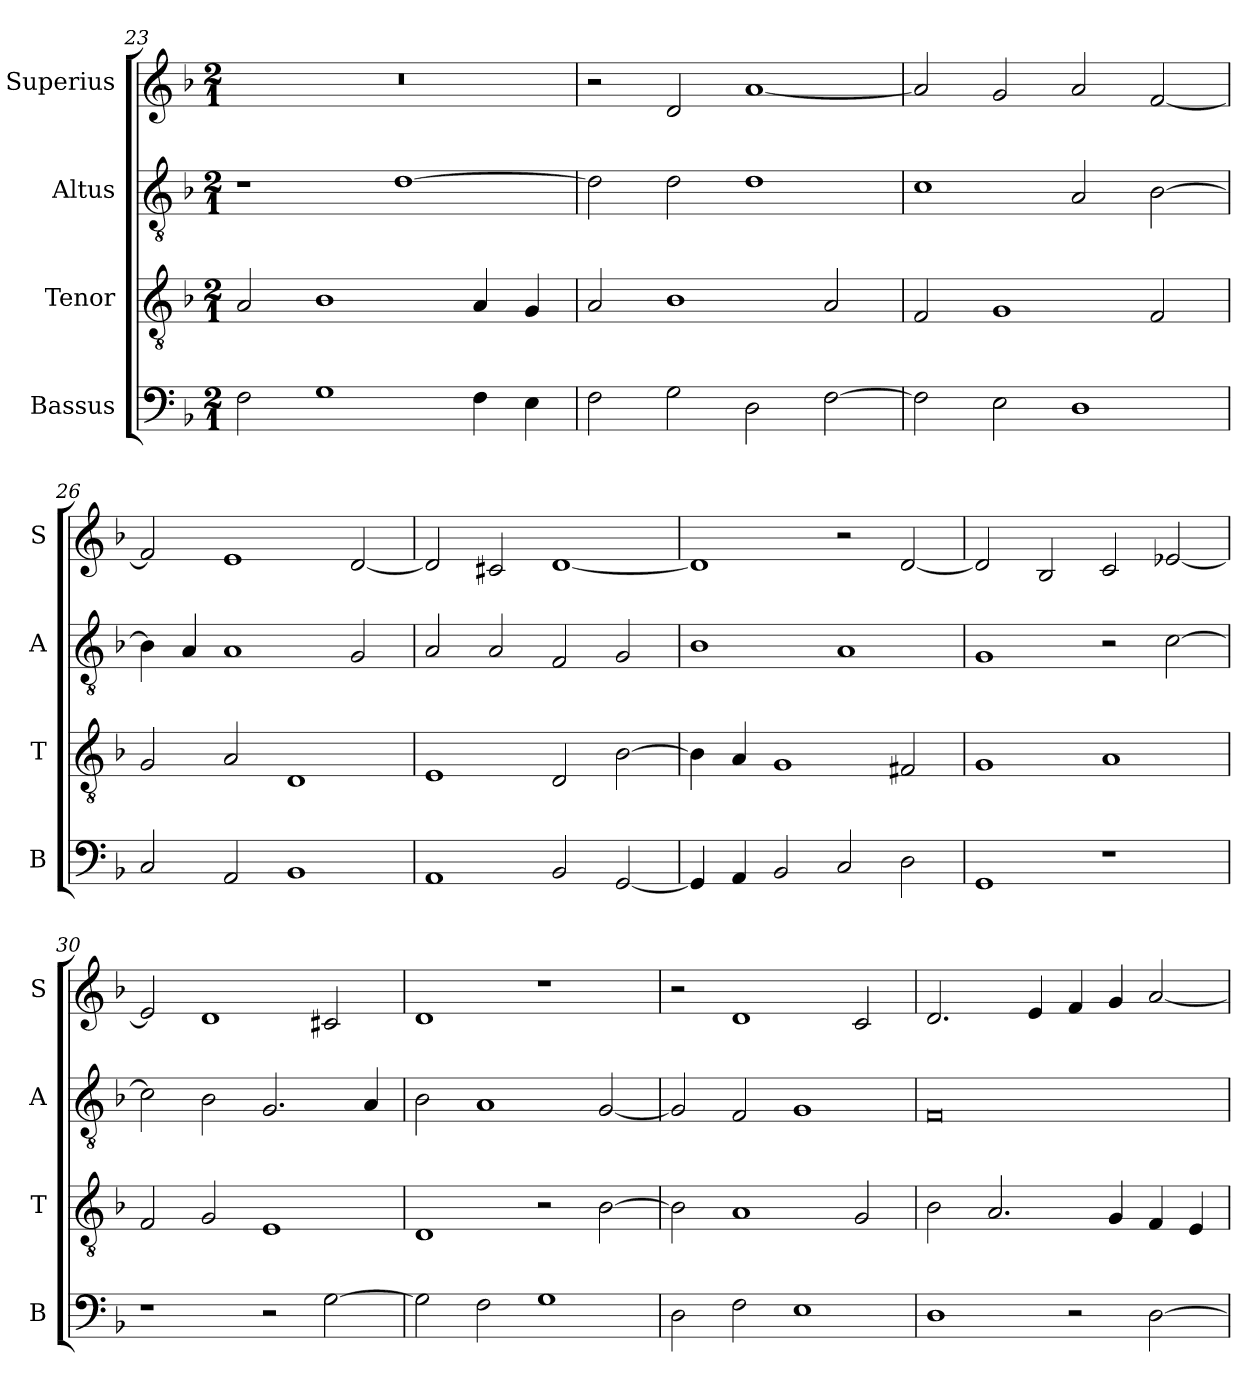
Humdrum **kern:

**kern	**kern	**kern	**kern
*part4	*part3	*part2	*part1
*staff4	*staff3	*staff2	*staff1
*I"Bassus	*I"Tenor	*I"Altus	*I"Superius
*I'B	*I'T	*I'A	*I'S
*clefF4	*clefGv2	*clefGv2	*clefG2
*k[b-]	*k[b-]	*k[b-]	*k[b-]
*F:	*F:	*F:	*F:
*M2/1	*M2/1	*M2/1	*M2/1
=23	=23	=23	=23
2F	2A	1r	0r
1G	1B-	.	.
.	.	[1d	.
4F	4A	.	.
4E	4G	.	.
=24	=24	=24	=24
2F	2A	2d]	2r
2G	1B-	2d	2d
2D	.	1d	[1a
[2F	2A	.	.
=25	=25	=25	=25
2F]	2F	1c	2a]
2E	1G	.	2g
1D	.	2A	2a
.	2F	[2B-	[2f
=26	=26	=26	=26
2C	2G	4B-]	2f]
.	.	4A	.
2AA	2A	1A	1e
1BB-	1D	.	.
.	.	2G	[2d
=27	=27	=27	=27
1AA	1E	2A	2d]
.	.	2A	2c#X
2BB-	2D	2F	[1d
[2GG	[2B-	2G	.
=28	=28	=28	=28
4GG]	4B-]	1B-	1d]
4AA	4A	.	.
2BB-	1G	.	.
2C	.	1A	2r
2D	2F#X	.	[2d
=29	=29	=29	=29
1GG	1G	1G	2d]
.	.	.	2B-
1r	1A	2r	2c
.	.	[2c	[2e-X
=30	=30	=30	=30
1r	2F	2c]	2e-]
.	2G	2B-	1d
2r	1E	2.G	.
[2G	.	.	2c#X
.	.	4A	.
=31	=31	=31	=31
2G]	1D	2B-	1d
2F	.	1A	.
1G	2r	.	1r
.	[2B-	[2G	.
=32	=32	=32	=32
2D	2B-]	2G]	2r
2F	1A	2F	1d
1E	.	1G	.
.	2G	.	2c
=33	=33	=33	=33
1D	2B-	0F	2.d
.	2.A	.	.
.	.	.	4e
2r	.	.	4f
.	4G	.	4g
[2D	4F	.	[2a
.	4E	.	.
=	=	=	=
*-	*-	*-	*-
